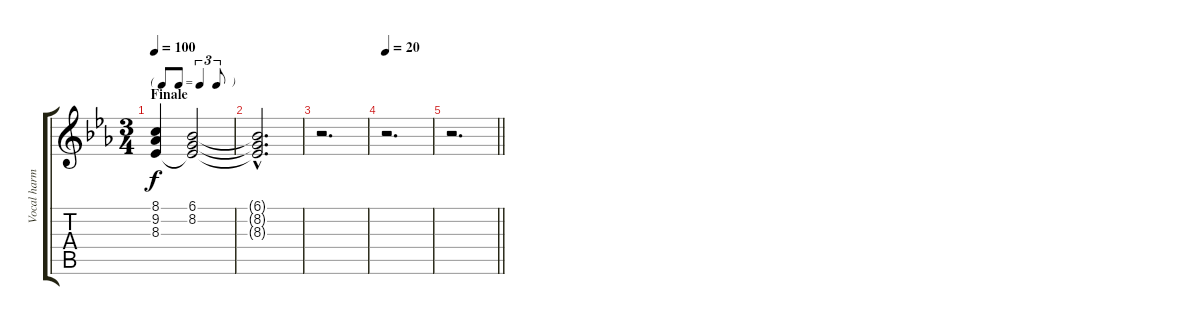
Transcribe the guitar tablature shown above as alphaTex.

\track ("Vocal harmonies" "Vocal harm") {instrument choiraahs}
\staff {score tabs}
\tuning (E4 B3 G3 D3 A2 E2) {hide}
\ts (3 4)
\tf triplet8th
\section ("" "Finale")
\tempo 100
\clef g2
\ks eb
(8.1 9.2 8.3).4{dy f} (6.1 8.2 8.3{t}).2 |
(6.1{hac t} 8.2{hac t} 8.3{hac t}).2{d} |
r.2{d} |
\tempo 20
r.2{d} |
\barLineRight lightlight
r.2{d}
